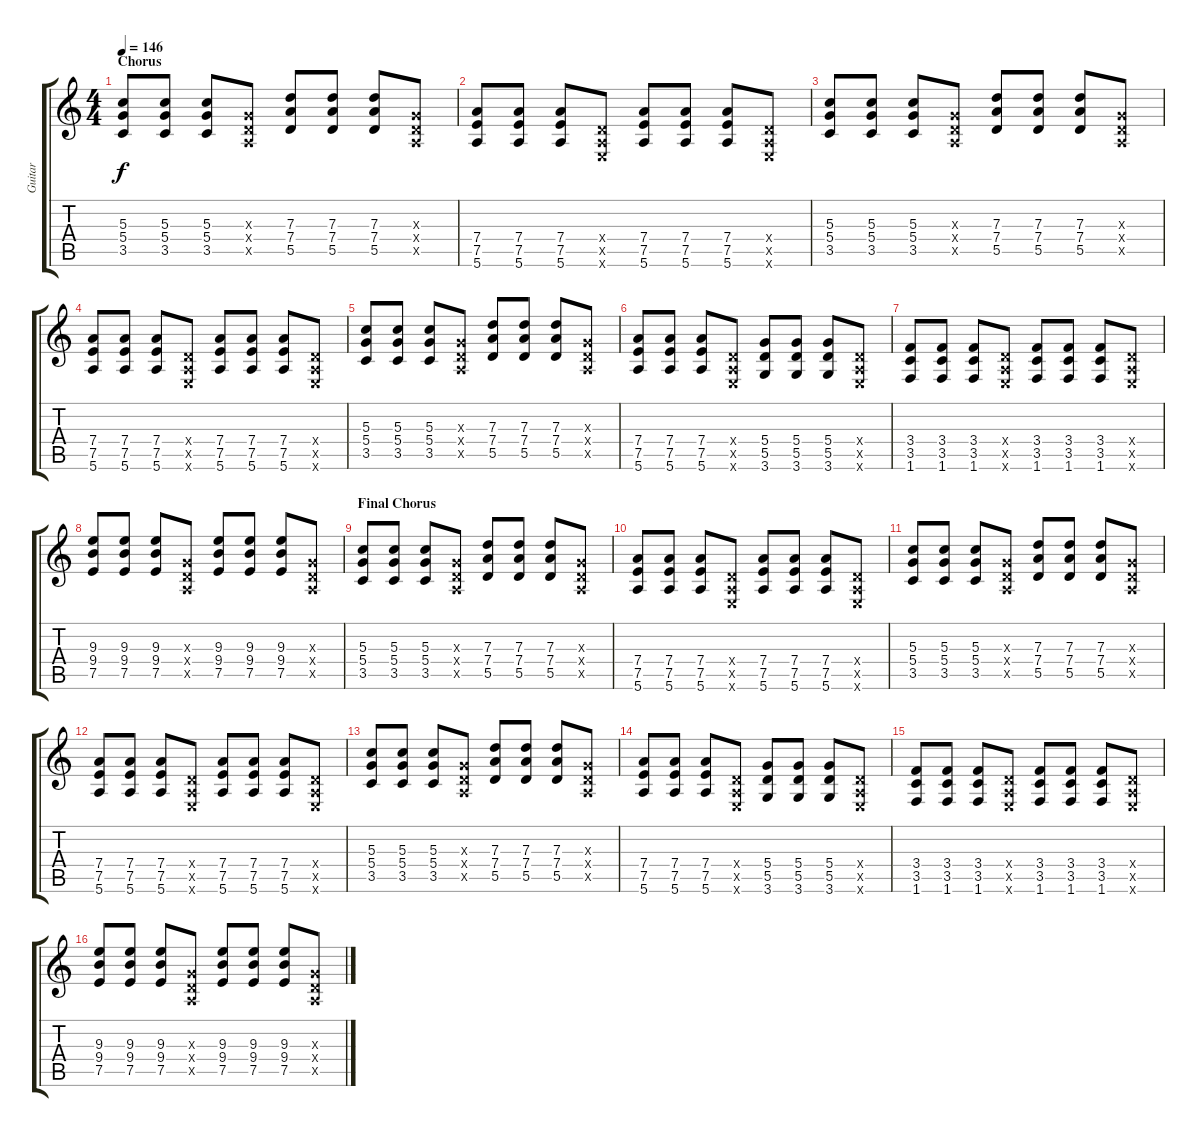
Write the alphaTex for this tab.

\track ("Guitar" "Guitar") {instrument acousticguitarnylon}
\staff {score tabs}
\tuning (E4 B3 G3 D3 A2 E2) {hide}
\ts (4 4)
\section ("" "Chorus")
\tempo 146
\clef g2
\ks c
(5.3 5.4 3.5).8{dy f} (5.3 5.4 3.5).8 (5.3 5.4 3.5).8 (0.3{x} 0.4{x} 0.5{x}).8 (7.3 7.4 5.5).8 (7.3 7.4 5.5).8 (7.3 7.4 5.5).8 (0.3{x} 0.4{x} 0.5{x}).8 |
(7.4 7.5 5.6).8 (7.4 7.5 5.6).8 (7.4 7.5 5.6).8 (0.4{x} 0.5{x} 0.6{x}).8 (7.4 7.5 5.6).8 (7.4 7.5 5.6).8 (7.4 7.5 5.6).8 (0.4{x} 0.5{x} 0.6{x}).8 |
(5.3 5.4 3.5).8 (5.3 5.4 3.5).8 (5.3 5.4 3.5).8 (0.3{x} 0.4{x} 0.5{x}).8 (7.3 7.4 5.5).8 (7.3 7.4 5.5).8 (7.3 7.4 5.5).8 (0.3{x} 0.4{x} 0.5{x}).8 |
(7.4 7.5 5.6).8 (7.4 7.5 5.6).8 (7.4 7.5 5.6).8 (0.4{x} 0.5{x} 0.6{x}).8 (7.4 7.5 5.6).8 (7.4 7.5 5.6).8 (7.4 7.5 5.6).8 (0.4{x} 0.5{x} 0.6{x}).8 |
(5.3 5.4 3.5).8 (5.3 5.4 3.5).8 (5.3 5.4 3.5).8 (0.3{x} 0.4{x} 0.5{x}).8 (7.3 7.4 5.5).8 (7.3 7.4 5.5).8 (7.3 7.4 5.5).8 (0.3{x} 0.4{x} 0.5{x}).8 |
(7.4 7.5 5.6).8 (7.4 7.5 5.6).8 (7.4 7.5 5.6).8 (0.4{x} 0.5{x} 0.6{x}).8 (5.4 5.5 3.6).8 (5.4 5.5 3.6).8 (5.4 5.5 3.6).8 (0.4{x} 0.5{x} 0.6{x}).8 |
(3.4 3.5 1.6).8 (3.4 3.5 1.6).8 (3.4 3.5 1.6).8 (0.4{x} 0.5{x} 0.6{x}).8 (3.4 3.5 1.6).8 (3.4 3.5 1.6).8 (3.4 3.5 1.6).8 (0.4{x} 0.5{x} 0.6{x}).8 |
(9.3 9.4 7.5).8 (9.3 9.4 7.5).8 (9.3 9.4 7.5).8 (0.3{x} 0.4{x} 0.5{x}).8 (9.3 9.4 7.5).8 (9.3 9.4 7.5).8 (9.3 9.4 7.5).8 (0.3{x} 0.4{x} 0.5{x}).8 |
\section ("" "Final Chorus")
(5.3 5.4 3.5).8 (5.3 5.4 3.5).8 (5.3 5.4 3.5).8 (0.3{x} 0.4{x} 0.5{x}).8 (7.3 7.4 5.5).8 (7.3 7.4 5.5).8 (7.3 7.4 5.5).8 (0.3{x} 0.4{x} 0.5{x}).8 |
(7.4 7.5 5.6).8 (7.4 7.5 5.6).8 (7.4 7.5 5.6).8 (0.4{x} 0.5{x} 0.6{x}).8 (7.4 7.5 5.6).8 (7.4 7.5 5.6).8 (7.4 7.5 5.6).8 (0.4{x} 0.5{x} 0.6{x}).8 |
(5.3 5.4 3.5).8 (5.3 5.4 3.5).8 (5.3 5.4 3.5).8 (0.3{x} 0.4{x} 0.5{x}).8 (7.3 7.4 5.5).8 (7.3 7.4 5.5).8 (7.3 7.4 5.5).8 (0.3{x} 0.4{x} 0.5{x}).8 |
(7.4 7.5 5.6).8 (7.4 7.5 5.6).8 (7.4 7.5 5.6).8 (0.4{x} 0.5{x} 0.6{x}).8 (7.4 7.5 5.6).8 (7.4 7.5 5.6).8 (7.4 7.5 5.6).8 (0.4{x} 0.5{x} 0.6{x}).8 |
(5.3 5.4 3.5).8 (5.3 5.4 3.5).8 (5.3 5.4 3.5).8 (0.3{x} 0.4{x} 0.5{x}).8 (7.3 7.4 5.5).8 (7.3 7.4 5.5).8 (7.3 7.4 5.5).8 (0.3{x} 0.4{x} 0.5{x}).8 |
(7.4 7.5 5.6).8 (7.4 7.5 5.6).8 (7.4 7.5 5.6).8 (0.4{x} 0.5{x} 0.6{x}).8 (5.4 5.5 3.6).8 (5.4 5.5 3.6).8 (5.4 5.5 3.6).8 (0.4{x} 0.5{x} 0.6{x}).8 |
(3.4 3.5 1.6).8 (3.4 3.5 1.6).8 (3.4 3.5 1.6).8 (0.4{x} 0.5{x} 0.6{x}).8 (3.4 3.5 1.6).8 (3.4 3.5 1.6).8 (3.4 3.5 1.6).8 (0.4{x} 0.5{x} 0.6{x}).8 |
(9.3 9.4 7.5).8 (9.3 9.4 7.5).8 (9.3 9.4 7.5).8 (0.3{x} 0.4{x} 0.5{x}).8 (9.3 9.4 7.5).8 (9.3 9.4 7.5).8 (9.3 9.4 7.5).8 (0.3{x} 0.4{x} 0.5{x}).8
